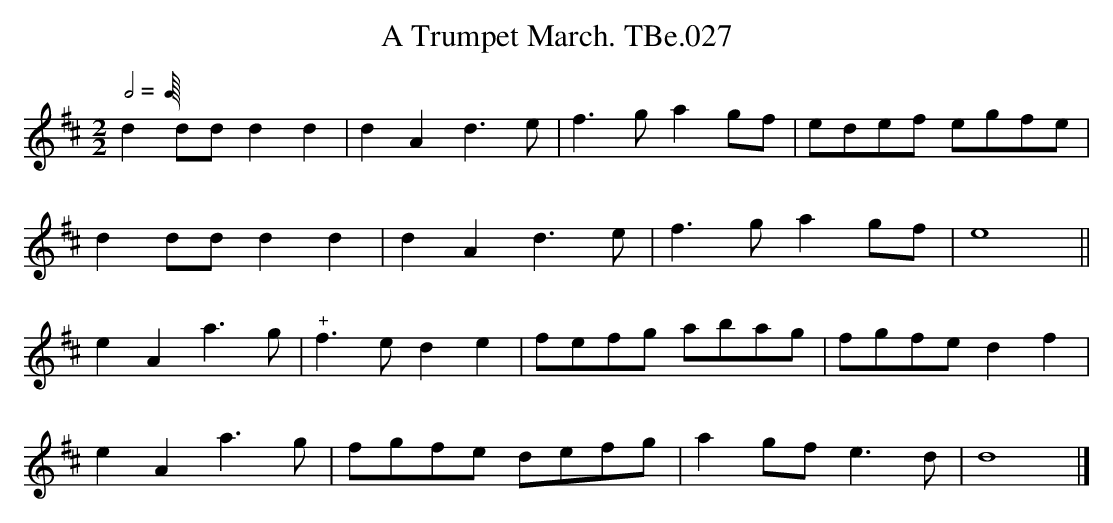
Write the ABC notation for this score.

X:1
T:Trumpet March. TBe.027, A
M:2/2
L:1/8
Q:1/2==65
K:D major
d2 dd d2d2 | d2A2 d3e | f3ga2 gf | edef egfe |
d2 dd d2d2 |d2A2 d3e | f3ga2 gf | e8 ||
e2A2 a3g | "^+"f3ed2e2 | fefg abag | fgfe d2 f2 |
e2 A2 a3g | fgfe defg | a2 gf e3 d | d8 |]
